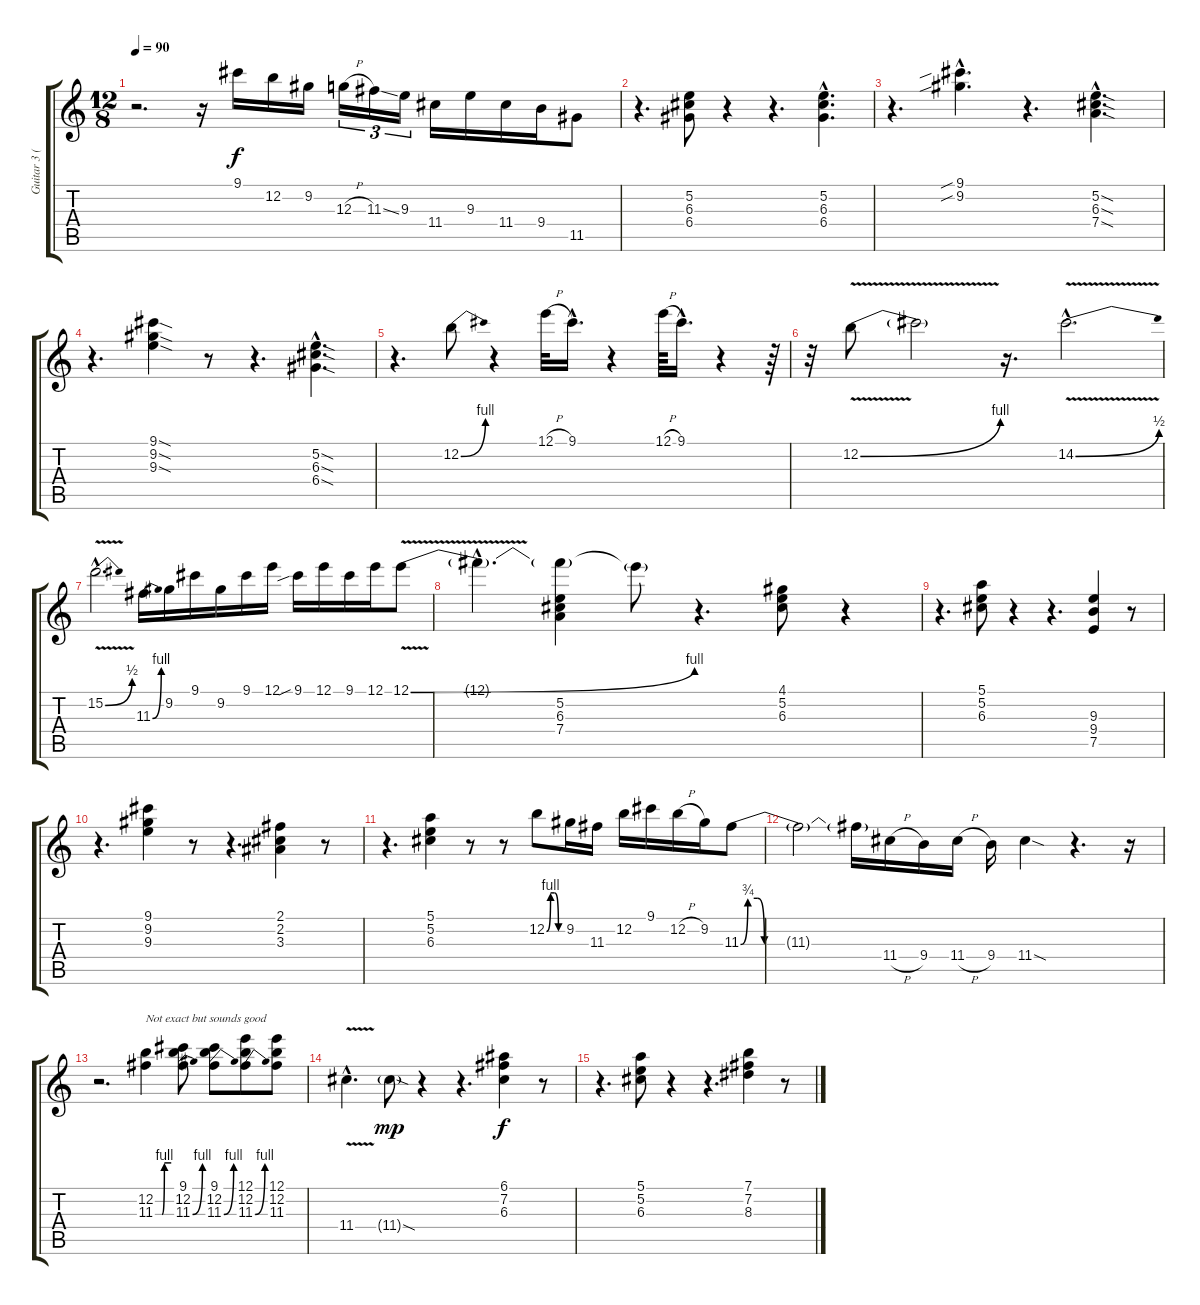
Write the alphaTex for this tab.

\track ("Guitar 3 (Fills)" "Guitar 3 (") {instrument overdrivenguitar}
\staff {score tabs}
\tuning (E4 B3 G3 D3 A2 E2) {hide}
\ts (12 8)
\tempo 90
\clef g2
\ks c
r.2{d dy mp} r.16 9.1.16{dy f} 12.2.16 9.2.16 12.3{h}.16{tu (3 2)} 11.3{ss}.16{tu (3 2)} 9.3.16{tu (3 2)} 11.4.16 9.3.16 11.4.16 9.4.16 11.5.8 |
r.4{d} (5.2 6.3 6.4).8 r.4 r.4{d} (5.2{hac} 6.3{hac} 6.4{hac}).4{d} |
r.4{d} (9.1{sib hac} 9.2{sib hac}).4{d} r.4{d} (5.2{sod hac} 6.3{sod hac} 7.4{sod hac}).4{d} |
r.4{d} (9.1{sod} 9.2{sod} 9.3{sod}).4 r.8 r.4{d} (5.2{sod hac} 6.3{sod hac} 6.4{sod hac}).4{d} |
r.4{d} 12.2{be (bend 0 0 60 4)}.8 r.4 12.1{h}.32 9.1{hac}.16{d} r.4 12.1{h}.64 9.1{hac}.16{d} r.4 r.64 |
r.32 12.2{be (bend 0 0 60 4) v}.8 12.2{t}.2 r.16{d} 14.2{be (bend 0 0 60 2) v hac}.2{d} |
15.2{be (bend 0 0 60 2) v hac}.2{d} 11.3{be (bend 0 0 60 4)}.16 9.2.16 9.1.16 9.2.16 9.1.16 12.1.16 9.1{sib}.16 12.1.16 9.1.16 12.1.16 12.1{be (bend 0 0 60 4) v}.8 |
12.1{hac t}.4{d} (12.1{t} 5.2 6.3 7.4).4 12.1{t}.8 r.4{d} (4.1 5.2 6.3).8 r.4 |
r.4{d} (5.1 5.2 6.3).8 r.4 r.4{d} (9.3 9.4 7.5).4 r.8 |
r.4{d} (9.1 9.2 9.3).4 r.8 r.4{d} (2.1 2.2 3.3).4 r.8 |
r.4{d} (5.1 5.2 6.3).4 r.8 r.8 12.2{be (custom 0 0 15 4 30 4 45 0 60 0)}.8 9.2.16 11.3.16 12.2.16 9.1.16 12.2{h}.16 9.2.16 11.3{be (custom 0 0 3 3 7 3 10 0 60 0)}.8 |
11.3{t}.2 11.3{t}.16 11.4{h}.16 9.4.16 11.4{h}.16 9.4.16 11.4{sod}.4 r.4{d} r.16 |
r.2{d} (12.2 11.3{be (custom 0 0 25 0 34 4 60 4)}).4{txt "Not exact but sounds good"} (9.1 12.2 11.3{be (bend 0 0 60 4)}).8 (9.1 12.2 11.3{be (bend 0 0 60 4)}).8 (12.1 12.2 11.3{be (bend 0 0 60 4)}).8 (12.1 12.2 11.3).8 |
11.4{v hac}.4{d} 11.4{sod g}.8{dy mp} r.4 r.4{d} (6.1 7.2 6.3).4{dy f} r.8 |
r.4{d} (5.1 5.2 6.3).8 r.4 r.4{d} (7.1 7.2 8.3).4 r.8
